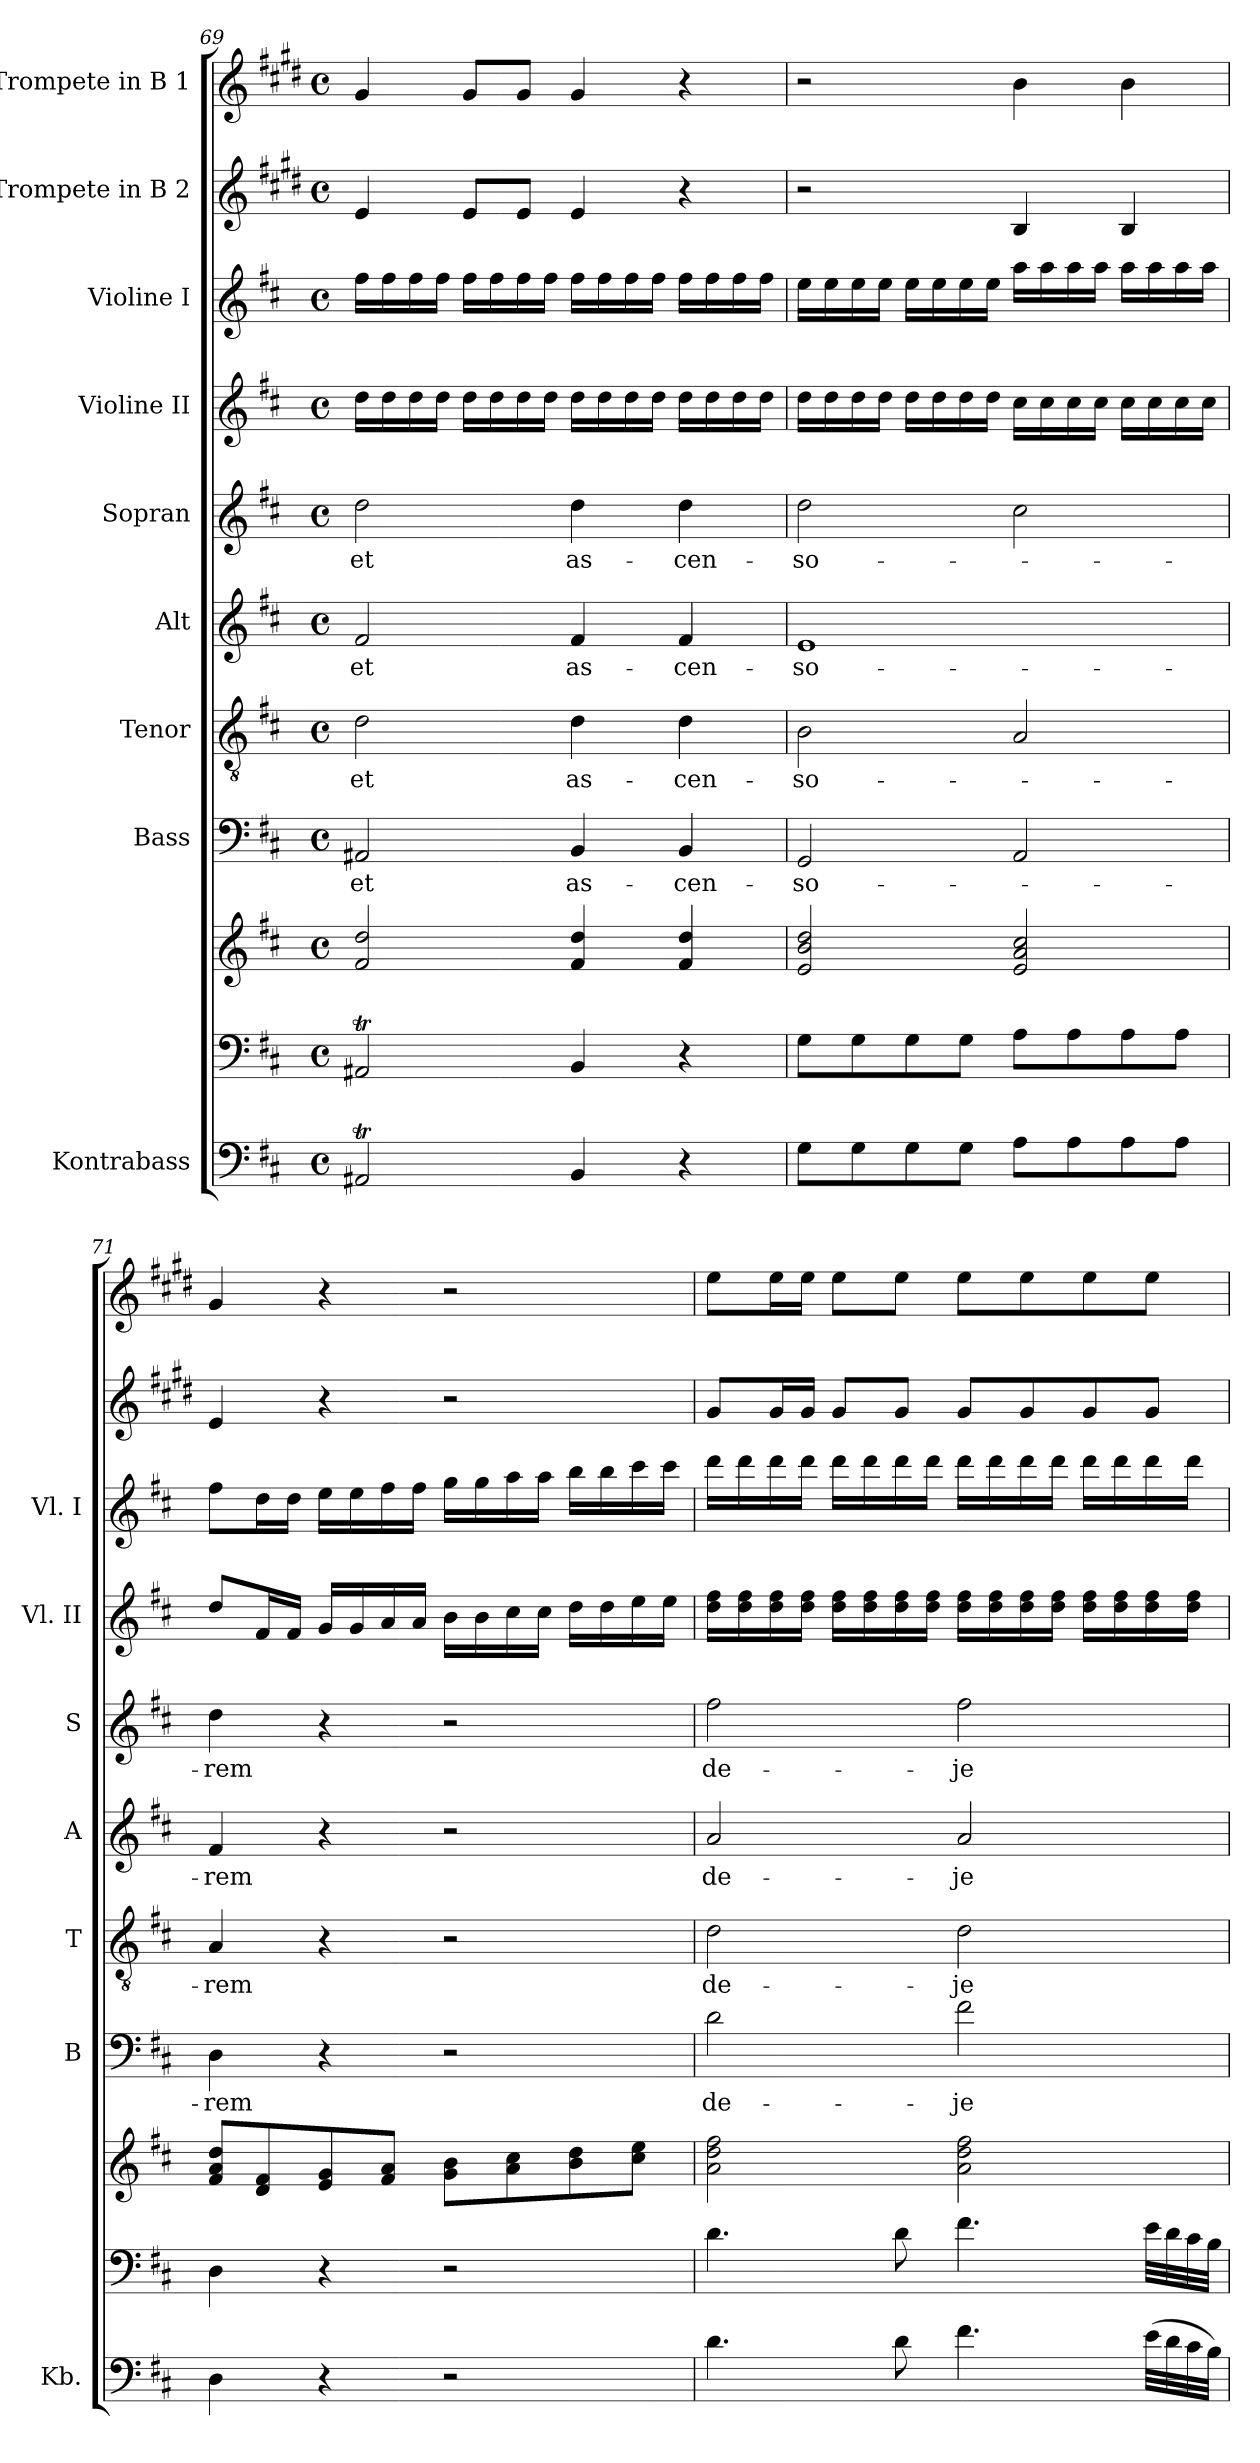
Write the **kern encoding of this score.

**kern	**kern	**kern	**kern	**text	**kern	**text	**kern	**text	**kern	**text	**kern	**kern	**kern	**kern
*part10	*part9	*part9	*part8	*part8	*part7	*part7	*part6	*part6	*part5	*part5	*part4	*part3	*part2	*part1
*staff11	*staff10	*staff9	*staff8	*staff8	*staff7	*staff7	*staff6	*staff6	*staff5	*staff5	*staff4	*staff3	*staff2	*staff1
*I"Kontrabass	*	*	*I"Bass	*	*I"Tenor	*	*I"Alt	*	*I"Sopran	*	*I"Violine II	*I"Violine I	*I"Trompete in B 2	*I"Trompete in B 1
*I'Kb.	*	*	*I'B	*	*I'T	*	*I'A	*	*I'S	*	*I'Vl. II	*I'Vl. I	*	*
*clefF4	*clefF4	*clefG2	*clefF4	*	*clefGv2	*	*clefG2	*	*clefG2	*	*clefG2	*clefG2	*clefG2	*clefG2
*ITrd7c12	*	*	*	*	*	*	*	*	*	*	*	*	*ITrd1c2	*ITrd1c2
*k[f#c#]	*k[f#c#]	*k[f#c#]	*k[f#c#]	*	*k[f#c#]	*	*k[f#c#]	*	*k[f#c#]	*	*k[f#c#]	*k[f#c#]	*k[f#c#]	*k[f#c#]
*D:	*D:	*D:	*D:	*	*D:	*	*D:	*	*D:	*	*D:	*D:	*D:	*D:
*M4/4	*M4/4	*M4/4	*M4/4	*	*M4/4	*	*M4/4	*	*M4/4	*	*M4/4	*M4/4	*M4/4	*M4/4
*met(c)	*met(c)	*met(c)	*met(c)	*	*met(c)	*	*met(c)	*	*met(c)	*	*met(c)	*met(c)	*met(c)	*met(c)
=69	=69	=69	=69	=69	=69	=69	=69	=69	=69	=69	=69	=69	=69	=69
!	!	!	!	!LO:LY:b	!	!LO:LY:b	!	!LO:LY:b	!	!LO:LY:b	!	!	!	!
2AAA#Xt/	2AA#Xt/	2f#/ 2dd/	2AA#X/	et	2d\	et	2f#/	et	2dd\	et	16dd\LL	16ff#\LL	4d/	4f#/
.	.	.	.	.	.	.	.	.	.	.	16dd\	16ff#\	.	.
.	.	.	.	.	.	.	.	.	.	.	16dd\	16ff#\	.	.
.	.	.	.	.	.	.	.	.	.	.	16dd\JJ	16ff#\JJ	.	.
.	.	.	.	.	.	.	.	.	.	.	16dd\LL	16ff#\LL	8d/L	8f#/L
.	.	.	.	.	.	.	.	.	.	.	16dd\	16ff#\	.	.
.	.	.	.	.	.	.	.	.	.	.	16dd\	16ff#\	8d/J	8f#/J
.	.	.	.	.	.	.	.	.	.	.	16dd\JJ	16ff#\JJ	.	.
!	!	!	!	!LO:LY:b	!	!LO:LY:b	!	!LO:LY:b	!	!LO:LY:b	!	!	!	!
4BBB/	4BB/	4f#/ 4dd/	4BB/	as-	4d\	as-	4f#/	as-	4dd\	as-	16dd\LL	16ff#\LL	4d/	4f#/
.	.	.	.	.	.	.	.	.	.	.	16dd\	16ff#\	.	.
.	.	.	.	.	.	.	.	.	.	.	16dd\	16ff#\	.	.
.	.	.	.	.	.	.	.	.	.	.	16dd\JJ	16ff#\JJ	.	.
!	!	!	!	!LO:LY:b	!	!LO:LY:b	!	!LO:LY:b	!	!LO:LY:b	!	!	!	!
4r	4r	4f#/ 4dd/	4BB/	-cen-	4d\	-cen-	4f#/	-cen-	4dd\	-cen-	16dd\LL	16ff#\LL	4r	4r
.	.	.	.	.	.	.	.	.	.	.	16dd\	16ff#\	.	.
.	.	.	.	.	.	.	.	.	.	.	16dd\	16ff#\	.	.
.	.	.	.	.	.	.	.	.	.	.	16dd\JJ	16ff#\JJ	.	.
!!LO:PB:g=z
=70	=70	=70	=70	=70	=70	=70	=70	=70	=70	=70	=70	=70	=70	=70
!	!	!	!	!LO:LY:b	!	!LO:LY:b	!	!LO:LY:b	!	!LO:LY:b	!	!	!	!
8GG\L	8G\L	2e/ 2b/ 2dd/	2GG/	-so-	2B\	-so-	1e	-so-	2dd\	-so-	16dd\LL	16ee\LL	2r	2r
.	.	.	.	.	.	.	.	.	.	.	16dd\	16ee\	.	.
8GG\	8G\	.	.	.	.	.	.	.	.	.	16dd\	16ee\	.	.
.	.	.	.	.	.	.	.	.	.	.	16dd\JJ	16ee\JJ	.	.
8GG\	8G\	.	.	.	.	.	.	.	.	.	16dd\LL	16ee\LL	.	.
.	.	.	.	.	.	.	.	.	.	.	16dd\	16ee\	.	.
8GG\J	8G\J	.	.	.	.	.	.	.	.	.	16dd\	16ee\	.	.
.	.	.	.	.	.	.	.	.	.	.	16dd\JJ	16ee\JJ	.	.
8AA\L	8A\L	2e/ 2a/ 2cc#/	2AA/	.	2A/	.	.	.	2cc#\	.	16cc#\LL	16aa\LL	4A/	4a\
.	.	.	.	.	.	.	.	.	.	.	16cc#\	16aa\	.	.
8AA\	8A\	.	.	.	.	.	.	.	.	.	16cc#\	16aa\	.	.
.	.	.	.	.	.	.	.	.	.	.	16cc#\JJ	16aa\JJ	.	.
8AA\	8A\	.	.	.	.	.	.	.	.	.	16cc#\LL	16aa\LL	4A/	4a\
.	.	.	.	.	.	.	.	.	.	.	16cc#\	16aa\	.	.
8AA\J	8A\J	.	.	.	.	.	.	.	.	.	16cc#\	16aa\	.	.
.	.	.	.	.	.	.	.	.	.	.	16cc#\JJ	16aa\JJ	.	.
=71	=71	=71	=71	=71	=71	=71	=71	=71	=71	=71	=71	=71	=71	=71
!	!	!	!	!LO:LY:b	!	!LO:LY:b	!	!LO:LY:b	!	!LO:LY:b	!	!	!	!
4DD\	4D\	8f#/ 8a/ 8dd/L	4D\	-rem	4A/	-rem	4f#/	-rem	4dd\	-rem	8dd/L	8ff#\L	4d/	4f#/
.	.	8d/ 8f#/	.	.	.	.	.	.	.	.	16f#/L	16dd\L	.	.
.	.	.	.	.	.	.	.	.	.	.	16f#/JJ	16dd\JJ	.	.
4r	4r	8e/ 8g/	4r	.	4r	.	4r	.	4r	.	16g/LL	16ee\LL	4r	4r
.	.	.	.	.	.	.	.	.	.	.	16g/	16ee\	.	.
.	.	8f#/ 8a/J	.	.	.	.	.	.	.	.	16a/	16ff#\	.	.
.	.	.	.	.	.	.	.	.	.	.	16a/JJ	16ff#\JJ	.	.
2r	2r	8g\ 8b\L	2r	.	2r	.	2r	.	2r	.	16b\LL	16gg\LL	2r	2r
.	.	.	.	.	.	.	.	.	.	.	16b\	16gg\	.	.
.	.	8a\ 8cc#\	.	.	.	.	.	.	.	.	16cc#\	16aa\	.	.
.	.	.	.	.	.	.	.	.	.	.	16cc#\JJ	16aa\JJ	.	.
.	.	8b\ 8dd\	.	.	.	.	.	.	.	.	16dd\LL	16bb\LL	.	.
.	.	.	.	.	.	.	.	.	.	.	16dd\	16bb\	.	.
.	.	8cc#\ 8ee\J	.	.	.	.	.	.	.	.	16ee\	16ccc#\	.	.
.	.	.	.	.	.	.	.	.	.	.	16ee\JJ	16ccc#\JJ	.	.
=72	=72	=72	=72	=72	=72	=72	=72	=72	=72	=72	=72	=72	=72	=72
!	!	!	!	!LO:LY:b	!	!LO:LY:b	!	!LO:LY:b	!	!LO:LY:b	!	!	!	!
4.D\	4.d\	2a\ 2dd\ 2ff#\	2d\	de-	2d\	de-	2a/	de-	2ff#\	de-	16dd\ 16ff#\LL	16ddd\LL	8f#/L	8dd\L
.	.	.	.	.	.	.	.	.	.	.	16dd\ 16ff#\	16ddd\	.	.
.	.	.	.	.	.	.	.	.	.	.	16dd\ 16ff#\	16ddd\	16f#/L	16dd\L
.	.	.	.	.	.	.	.	.	.	.	16dd\ 16ff#\JJ	16ddd\JJ	16f#/JJ	16dd\JJ
.	.	.	.	.	.	.	.	.	.	.	16dd\ 16ff#\LL	16ddd\LL	8f#/L	8dd\L
.	.	.	.	.	.	.	.	.	.	.	16dd\ 16ff#\	16ddd\	.	.
8D\	8d\	.	.	.	.	.	.	.	.	.	16dd\ 16ff#\	16ddd\	8f#/J	8dd\J
.	.	.	.	.	.	.	.	.	.	.	16dd\ 16ff#\JJ	16ddd\JJ	.	.
!	!	!	!	!LO:LY:b	!	!LO:LY:b	!	!LO:LY:b	!	!LO:LY:b	!	!	!	!
4.F#\	4.f#\	2a\ 2dd\ 2ff#\	2f#\	-je-	2d\	-je-	2a/	-je-	2ff#\	-je-	16dd\ 16ff#\LL	16ddd\LL	8f#/L	8dd\L
.	.	.	.	.	.	.	.	.	.	.	16dd\ 16ff#\	16ddd\	.	.
.	.	.	.	.	.	.	.	.	.	.	16dd\ 16ff#\	16ddd\	8f#/	8dd\
.	.	.	.	.	.	.	.	.	.	.	16dd\ 16ff#\JJ	16ddd\JJ	.	.
.	.	.	.	.	.	.	.	.	.	.	16dd\ 16ff#\LL	16ddd\LL	8f#/	8dd\
.	.	.	.	.	.	.	.	.	.	.	16dd\ 16ff#\	16ddd\	.	.
(>32E\LLL	32e\LLL	.	.	.	.	.	.	.	.	.	16dd\ 16ff#\	16ddd\	8f#/J	8dd\J
32D\	32d\	.	.	.	.	.	.	.	.	.	.	.	.	.
32C#\	32c#\	.	.	.	.	.	.	.	.	.	16dd\ 16ff#\JJ	16ddd\JJ	.	.
32BB\JJJ)	32B\JJJ	.	.	.	.	.	.	.	.	.	.	.	.	.
=	=	=	=	=	=	=	=	=	=	=	=	=	=	=
*-	*-	*-	*-	*-	*-	*-	*-	*-	*-	*-	*-	*-	*-	*-
